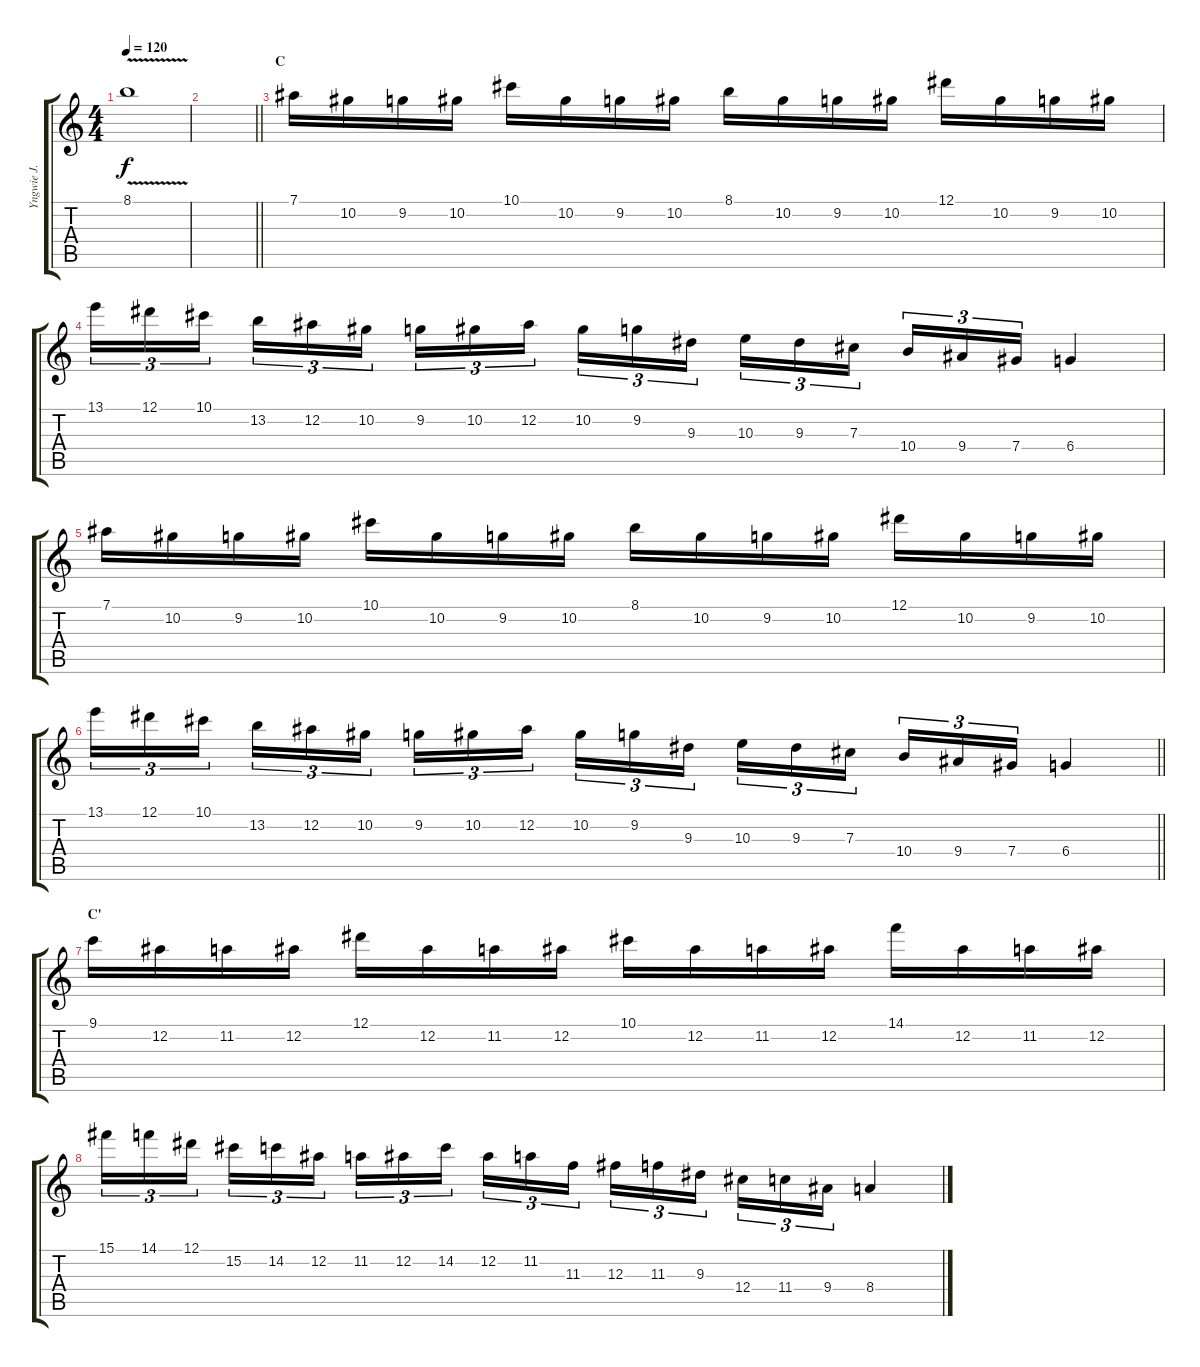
\track ("Yngwie J. Malmsteen" "Yngwie J. ") {instrument overdrivenguitar}
\staff {score tabs}
\tuning (Eb4 Bb3 Gb3 Db3 Ab2 Eb2) {hide}
\ts (4 4)
\tempo 120
\clef g2
\ks c
8.1{v}.1{dy f} |
\barLineRight lightlight
|
\section ("" "C")
7.1.16 10.2.16 9.2.16 10.2.16 10.1.16 10.2.16 9.2.16 10.2.16 8.1.16 10.2.16 9.2.16 10.2.16 12.1.16 10.2.16 9.2.16 10.2.16 |
13.1.16{tu (3 2)} 12.1.16{tu (3 2)} 10.1.16{tu (3 2) beam splitsecondary} 13.2.16{tu (3 2)} 12.2.16{tu (3 2)} 10.2.16{tu (3 2)} 9.2.16{tu (3 2)} 10.2.16{tu (3 2)} 12.2.16{tu (3 2) beam splitsecondary} 10.2.16{tu (3 2)} 9.2.16{tu (3 2)} 9.3.16{tu (3 2)} 10.3.16{tu (3 2)} 9.3.16{tu (3 2)} 7.3.16{tu (3 2) beam splitsecondary} 10.4.16{tu (3 2)} 9.4.16{tu (3 2)} 7.4.16{tu (3 2)} 6.4.4 |
7.1.16 10.2.16 9.2.16 10.2.16 10.1.16 10.2.16 9.2.16 10.2.16 8.1.16 10.2.16 9.2.16 10.2.16 12.1.16 10.2.16 9.2.16 10.2.16 |
\barLineRight lightlight
13.1.16{tu (3 2)} 12.1.16{tu (3 2)} 10.1.16{tu (3 2) beam splitsecondary} 13.2.16{tu (3 2)} 12.2.16{tu (3 2)} 10.2.16{tu (3 2)} 9.2.16{tu (3 2)} 10.2.16{tu (3 2)} 12.2.16{tu (3 2) beam splitsecondary} 10.2.16{tu (3 2)} 9.2.16{tu (3 2)} 9.3.16{tu (3 2)} 10.3.16{tu (3 2)} 9.3.16{tu (3 2)} 7.3.16{tu (3 2) beam splitsecondary} 10.4.16{tu (3 2)} 9.4.16{tu (3 2)} 7.4.16{tu (3 2)} 6.4.4 |
\section ("" "C'")
9.1.16 12.2.16 11.2.16 12.2.16 12.1.16 12.2.16 11.2.16 12.2.16 10.1.16 12.2.16 11.2.16 12.2.16 14.1.16 12.2.16 11.2.16 12.2.16 |
15.1.16{tu (3 2)} 14.1.16{tu (3 2)} 12.1.16{tu (3 2) beam splitsecondary} 15.2.16{tu (3 2)} 14.2.16{tu (3 2)} 12.2.16{tu (3 2)} 11.2.16{tu (3 2)} 12.2.16{tu (3 2)} 14.2.16{tu (3 2) beam splitsecondary} 12.2.16{tu (3 2)} 11.2.16{tu (3 2)} 11.3.16{tu (3 2)} 12.3.16{tu (3 2)} 11.3.16{tu (3 2)} 9.3.16{tu (3 2) beam splitsecondary} 12.4.16{tu (3 2)} 11.4.16{tu (3 2)} 9.4.16{tu (3 2)} 8.4.4
